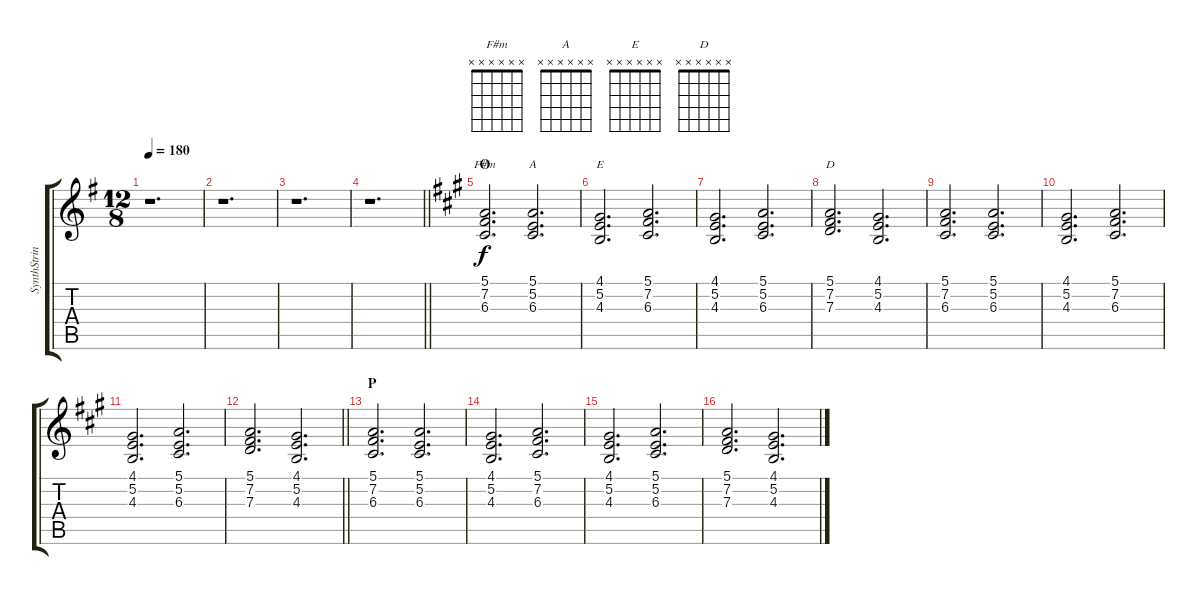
\track ("SynthString" "SynthStrin") {instrument synthstrings2}
\staff {score tabs}
\tuning (E4 B3 G3 D3 A2 E2) {hide}
\chord ("F#m" x x x x x x)
\chord ("A" x x x x x x)
\chord ("E" x x x x x x)
\chord ("D" x x x x x x)
\ts (12 8)
\tempo 180
\clef g2
\ks g
r.1{d dy f} |
r.1{d} |
r.1{d} |
\barLineRight lightlight
r.1{d} |
\section ("" "O")
\ks a
(5.1 7.2 6.3).2{d ch "F#m"} (5.1 5.2 6.3).2{d ch "A"} |
(4.1 5.2 4.3).2{d ch "E"} (5.1 7.2 6.3).2{d} |
(4.1 5.2 4.3).2{d} (5.1 5.2 6.3).2{d} |
(5.1 7.2 7.3).2{d ch "D"} (4.1 5.2 4.3).2{d} |
(5.1 7.2 6.3).2{d} (5.1 5.2 6.3).2{d} |
(4.1 5.2 4.3).2{d} (5.1 7.2 6.3).2{d} |
(4.1 5.2 4.3).2{d} (5.1 5.2 6.3).2{d} |
\barLineRight lightlight
(5.1 7.2 7.3).2{d} (4.1 5.2 4.3).2{d} |
\section ("" "P")
(5.1 7.2 6.3).2{d} (5.1 5.2 6.3).2{d} |
(4.1 5.2 4.3).2{d} (5.1 7.2 6.3).2{d} |
(4.1 5.2 4.3).2{d} (5.1 5.2 6.3).2{d} |
(5.1 7.2 7.3).2{d} (4.1 5.2 4.3).2{d}
